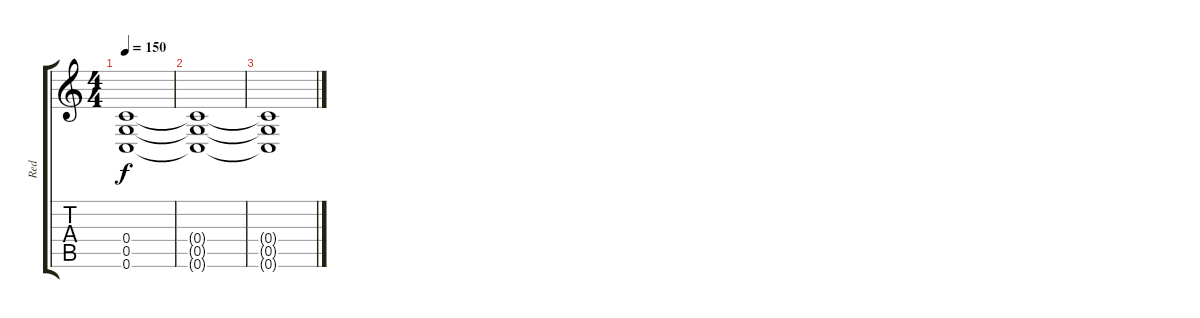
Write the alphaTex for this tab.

\track ("Red" "Red") {instrument distortionguitar}
\staff {score tabs}
\tuning (D4 A3 F3 C3 G2 C2) {hide}
\ts (4 4)
\tempo 150
\clef g2
\ks c
(0.4{t} 0.5{t} 0.6{t}).1{dy f} |
(0.4{t} 0.5{t} 0.6{t}).1 |
(0.4{t} 0.5{t} 0.6{t}).1
